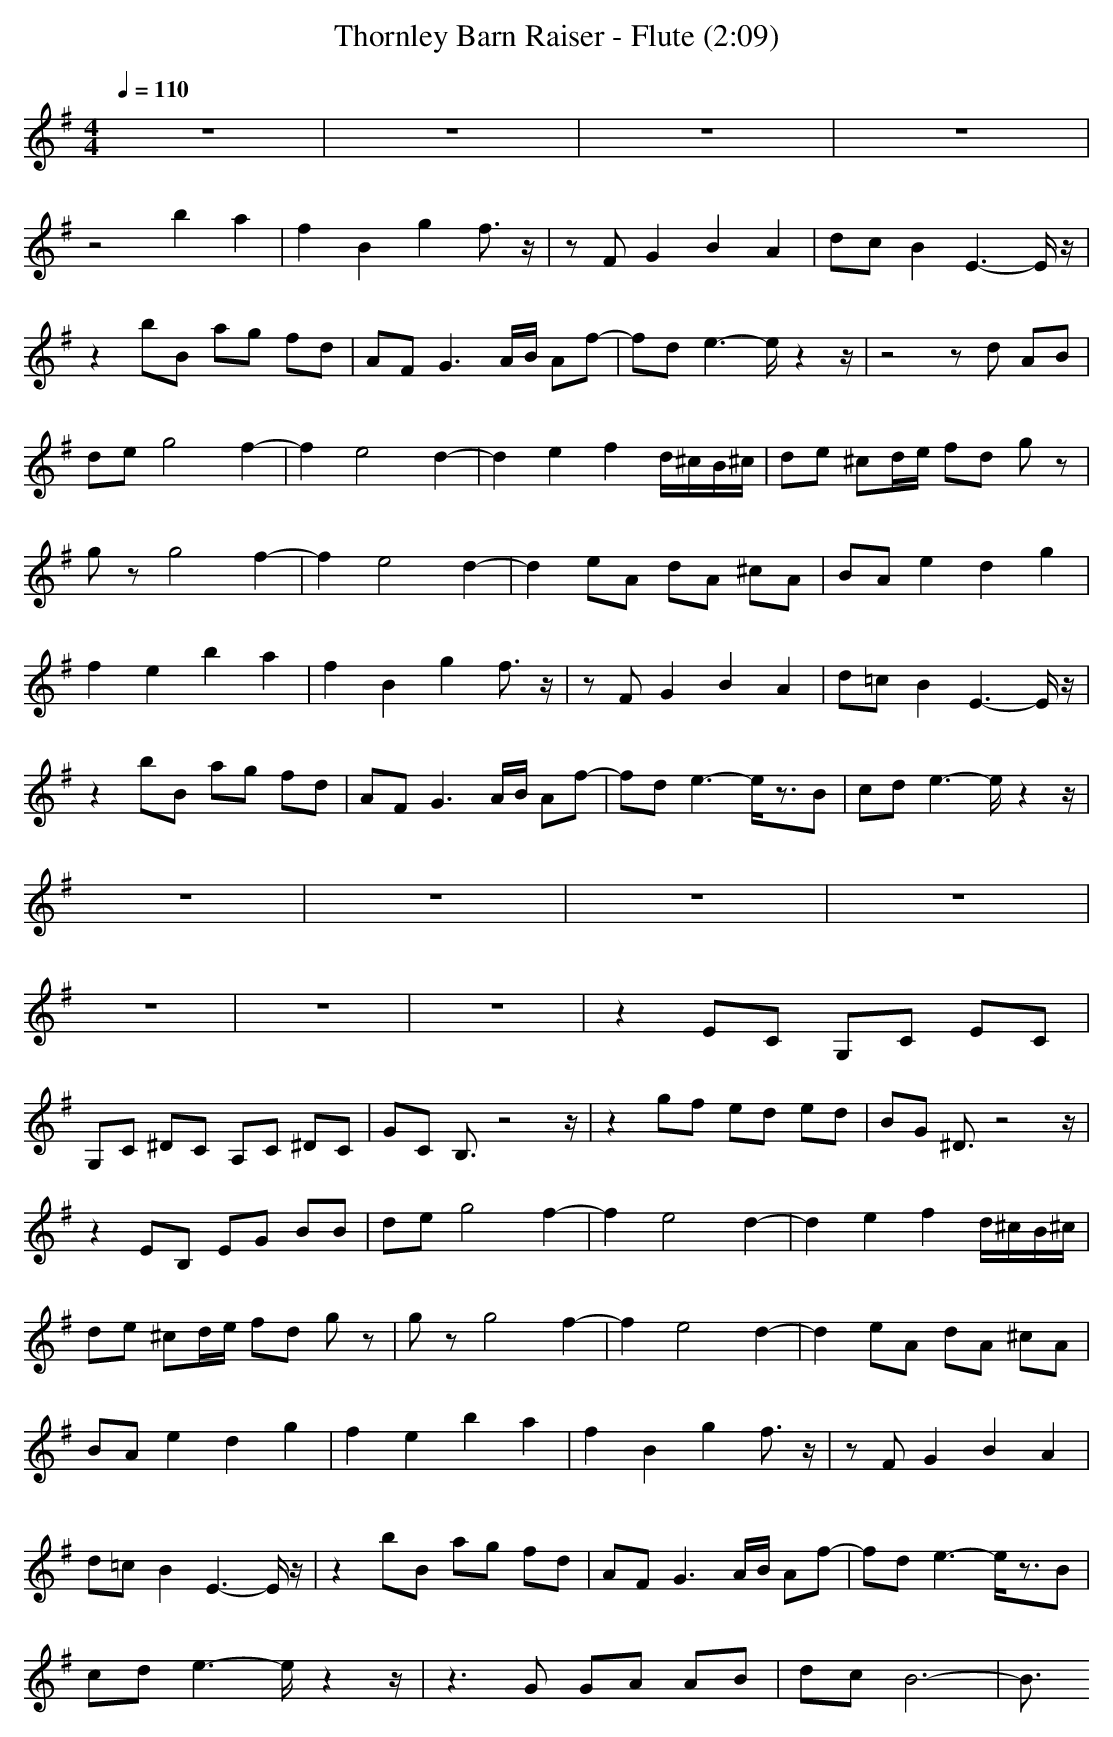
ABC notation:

X:1
T:Thornley Barn Raiser - Flute (2:09)
M:4/4
L:1/8
Q:1/4=110
K:G
z8|z8|z8|z8|
z4 b2 a2|f2 B2 g2 f3/2z/2|zF G2 B2 A2|dc B2 E3-E/2z/2|
z2 bB ag fd|AF G3A/2B/2 Af-|fd e3-e/2z2z/2|z4 zd AB|
de g4 f2-|f2 e4 d2-|d2 e2 f2 d/2^c/2B/2^c/2|de ^cd/2e/2 fd gz|
gz g4 f2-|f2 e4 d2-|d2 eA dA ^cA|BA e2 d2 g2|
f2 e2 b2 a2|f2 B2 g2 f3/2z/2|zF G2 B2 A2|d=c B2 E3-E/2z/2|
z2 bB ag fd|AF G3A/2B/2 Af-|fd e3-e/2z3/2B|cd e3-e/2z2z/2|
z8|z8|z8|z8|
z8|z8|z8|z2 EC G,C EC|
G,C ^DC A,C ^DC|GC B,3/2z4z/2|z2 gf ed ed|BG ^D3/2z4z/2|
z2 EB, EG BB|de g4 f2-|f2 e4 d2-|d2 e2 f2 d/2^c/2B/2^c/2|
de ^cd/2e/2 fd gz|gz g4 f2-|f2 e4 d2-|d2 eA dA ^cA|
BA e2 d2 g2|f2 e2 b2 a2|f2 B2 g2 f3/2z/2|zF G2 B2 A2|
d=c B2 E3-E/2z/2|z2 bB ag fd|AF G3A/2B/2 Af-|fd e3-e/2z3/2B|
cd e3-e/2z2z/2|z3G GA AB|dc B6-|B3/2
